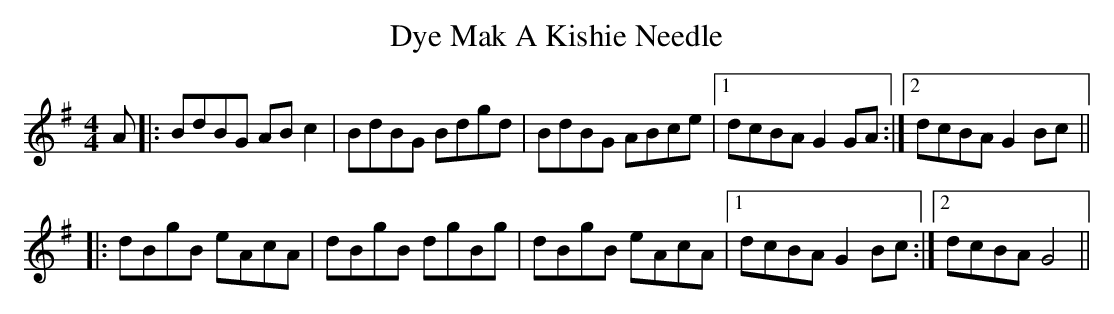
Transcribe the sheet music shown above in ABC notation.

X:1
T: Mak A Kishie Needle, Dye
M: 4/4
L: 1/8
K: Gmaj
A |: BdBG AB c2 | BdBG Bdgd | BdBG ABce |1 dcBA G2 GA :|2 dcBA G2 Bc ||
|: dBgB eAcA | dBgB dgBg | dBgB eAcA |1 dcBA G2 Bc :|2 dcBA G4 ||
